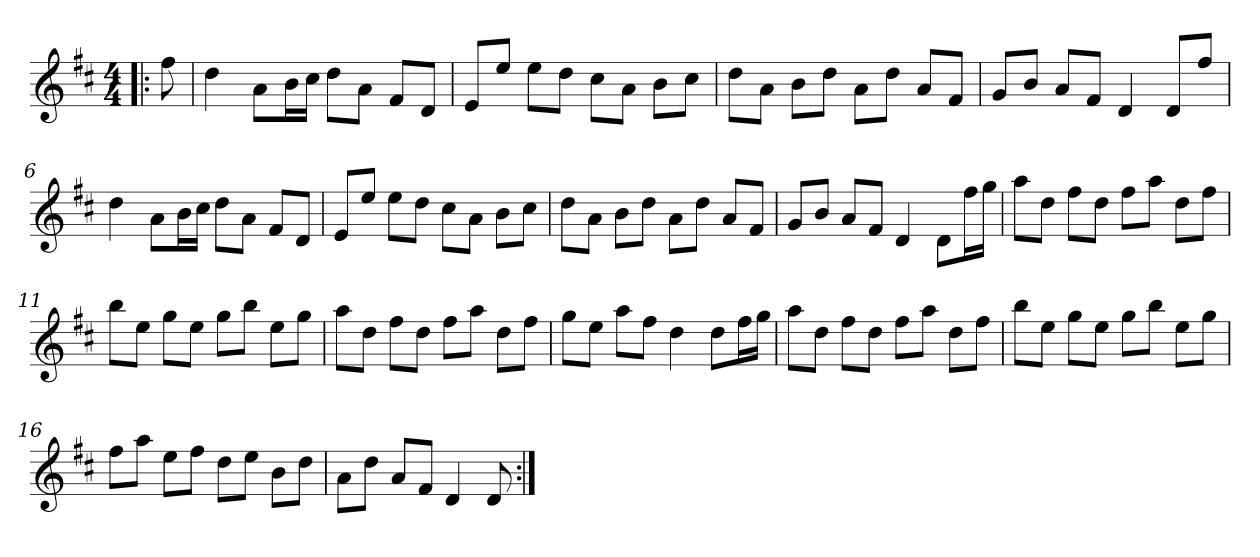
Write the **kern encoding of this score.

**kern
*part1
*staff1
*clefG2
*k[f#c#]
*D:
*M4/4
*MM116
=1!|:
8ff#\
=2
4dd\
8a\L
16b\L
16cc#\JJ
8dd\L
8a\J
8f#/L
8d/J
=3
8e/L
8ee/J
8ee\L
8dd\J
8cc#\L
8a\J
8b\L
8cc#\J
=4
8dd\L
8a\J
8b\L
8dd\J
8a\L
8dd\J
8a/L
8f#/J
=5
8g/L
8b/J
8a/L
8f#/J
4d/
8d/L
8ff#/J
=6
4dd\
8a\L
16b\L
16cc#\JJ
8dd\L
8a\J
8f#/L
8d/J
!!LO:LB:g=z
=7
8e/L
8ee/J
8ee\L
8dd\J
8cc#\L
8a\J
8b\L
8cc#\J
=8
8dd\L
8a\J
8b\L
8dd\J
8a\L
8dd\J
8a/L
8f#/J
=9
8g/L
8b/J
8a/L
8f#/J
4d/
8d\L
16ff#\L
16gg\JJ
=10
8aa\L
8dd\J
8ff#\L
8dd\J
8ff#\L
8aa\J
8dd\L
8ff#\J
=11
8bb\L
8ee\J
8gg\L
8ee\J
8gg\L
8bb\J
8ee\L
8gg\J
!!LO:LB:g=z
=12
8aa\L
8dd\J
8ff#\L
8dd\J
8ff#\L
8aa\J
8dd\L
8ff#\J
=13
8gg\L
8ee\J
8aa\L
8ff#\J
4dd\
8dd\L
16ff#\L
16gg\JJ
=14
8aa\L
8dd\J
8ff#\L
8dd\J
8ff#\L
8aa\J
8dd\L
8ff#\J
=15
8bb\L
8ee\J
8gg\L
8ee\J
8gg\L
8bb\J
8ee\L
8gg\J
=16
8ff#\L
8aa\J
8ee\L
8ff#\J
8dd\L
8ee\J
8b\L
8dd\J
!!LO:LB:g=z
=17
8a\L
8dd\J
8a/L
8f#/J
4d/
8d/
=:|!
*-
